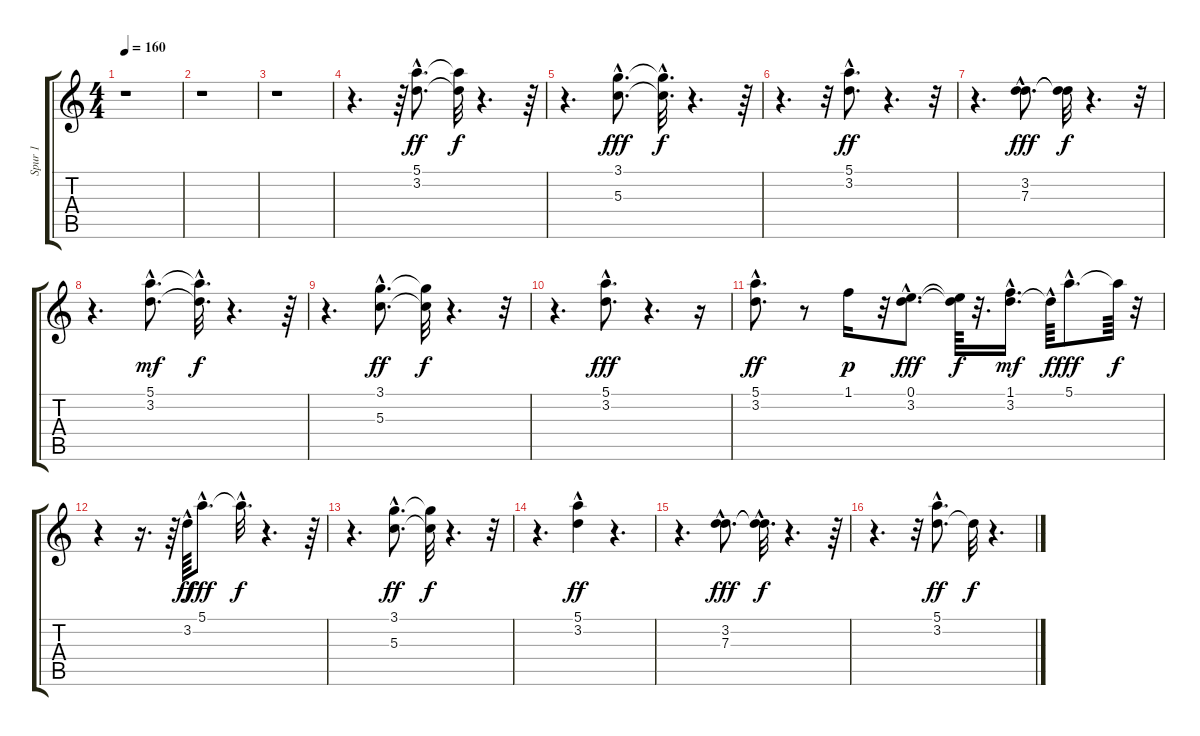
\track ("Spur 1" "Spur 1") {instrument overdrivenguitar}
\staff {score tabs}
\tuning (E4 B3 G3 D3 A2 E2) {hide}
\ts (4 4)
\tempo 160
\clef g2
\ks c
r.1{dy f} |
r.1 |
r.1 |
r.4{d} r.64 (5.1{hac} 3.2{hac}).8{d dy ff} (5.1{t} 3.2{t}).32{dy f} r.4{d} r.64 |
r.4{d} (3.1{hac} 5.3{hac}).8{d dy fff} (3.1{hac t} 5.3{t}).32{d dy f} r.4{d} r.64 |
r.4{d} r.32 (5.1{hac} 3.2{hac}).8{d dy ff} r.4{d} r.32 |
r.4{d} (3.2{hac} 7.3{hac}).8{d dy fff} (3.2{t} 7.3{t}).32{dy f} r.4{d} r.32 |
r.4{d} (5.1{hac} 3.2{hac}).8{d dy mf} (5.1{hac t} 3.2{hac t}).32{d dy f} r.4{d} r.64 |
r.4{d} (3.1{hac} 5.3{hac}).8{d dy ff} (3.1{t} 5.3{t}).32{dy f} r.4{d} r.32 |
r.4{d} (5.1{hac} 3.2{hac}).8{d dy fff} r.4{d} r.16 |
(5.1{hac} 3.2{hac}).8{d dy ff} r.8 1.1.16{dy p} r.32 (0.1{hac} 3.2{hac}).8{d dy fff} (0.1{t} 3.2{t}).64{dy f} r.32{d} (1.1 3.2{hac}).16{d dy mf} 3.2{hac t}.64{dy f} 5.1{hac}.8{d dy fff} 5.1{t}.64{dy f} r.32 |
r.4 r.16{d} r.64 3.2{hac}.64{dy ff} 5.1{hac}.8{d dy fff} 5.1{hac t}.32{d dy f} r.4{d} r.64 |
r.4{d} (3.1{hac} 5.3{hac}).8{d dy ff} (3.1{t} 5.3{t}).32{dy f} r.4{d} r.32 |
r.4{d} (5.1{hac} 3.2).4{dy ff} r.4{d} |
r.4{d} (3.2{hac} 7.3{hac}).8{d dy fff} (3.2{hac t} 7.3{t}).32{d dy f} r.4{d} r.64 |
r.4{d} r.32 (5.1{hac} 3.2{hac}).8{d dy ff} 3.2{t}.32{dy f} r.4{d}
